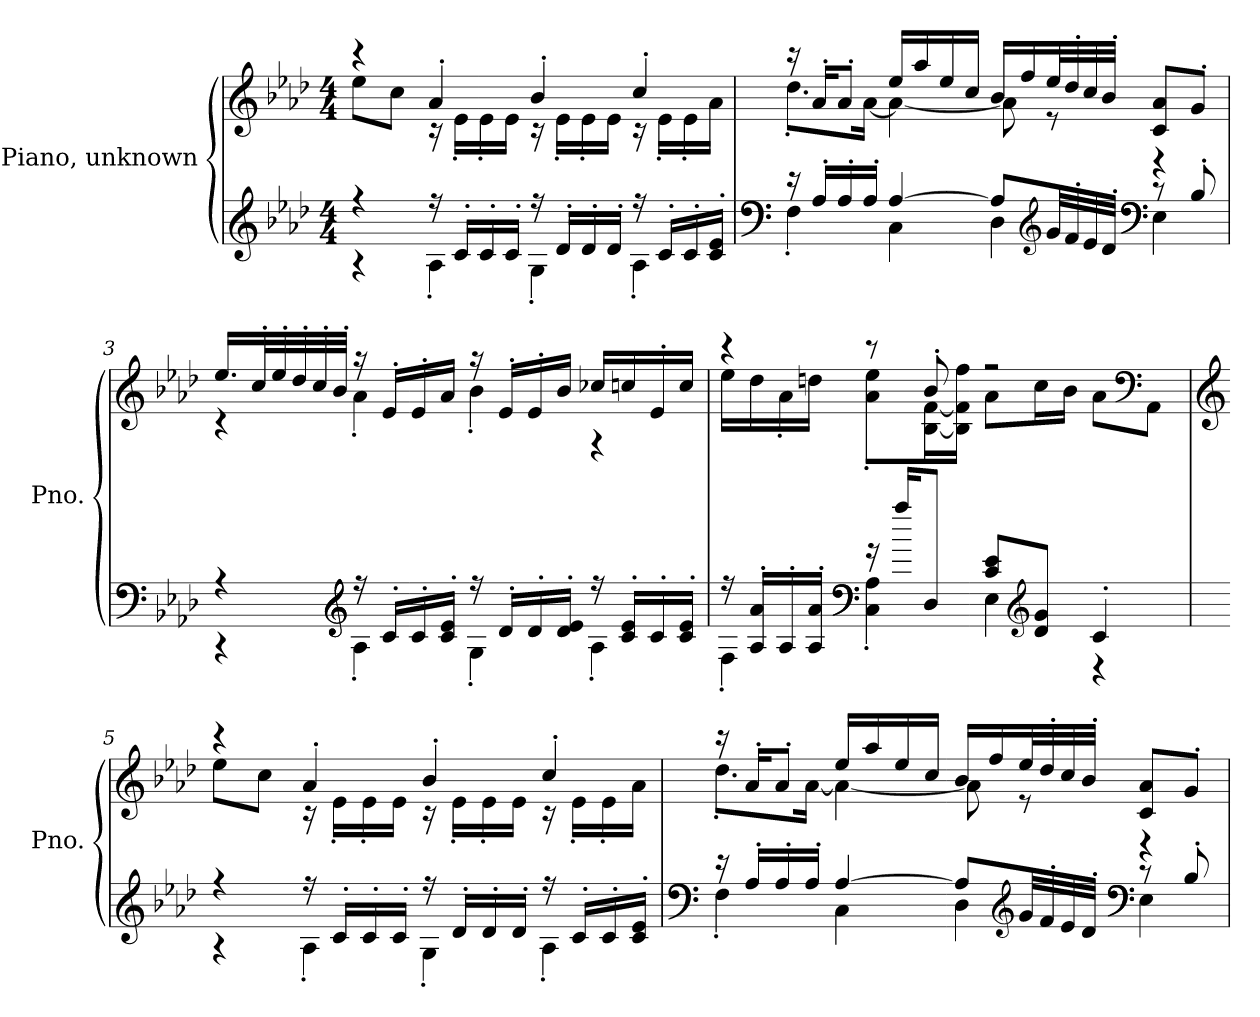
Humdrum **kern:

**kern	**kern
*part1	*part1
*staff2	*staff1
*I"Piano, unknown	*
*I'Pno.	*
*clefG2	*clefG2
*k[b-e-a-d-]	*k[b-e-a-d-]
*M4/4	*M4/4
*MM120	*MM120
=1	=1
*^	*^
4r	4r	4r	8ee-\L
.	.	.	8cc\J
16r	4A-'\	4a-'/	16r
16c'/LL	.	.	16e-'\LL
16c'/	.	.	16e-'\
16c'/JJ	.	.	16e-\JJ
16r	4G'\	4b-'/	16r
16d-'/LL	.	.	16e-'\LL
16d-'/	.	.	16e-'\
16d-'/JJ	.	.	16e-\JJ
16r	4A-'\	4cc'/	16r
16c'/LL	.	.	16e-'\LL
16c'/	.	.	16e-'\
16c/' 16e-/'JJ	.	.	16a-\JJ
=2	=2	=2	=2
*clefF4	*	*	*
16r	4F'\	16r	8.dd-'\L
16A-'/LL	.	16a-'/KL	.
16A-'/	.	8a-'/J	.
16A-'/JJ	.	.	[16a-\Jk
[4A-/	4C\	16ee-/LL	4a-\_
.	.	16aa-/	.
.	.	16ee-/	.
.	.	16cc/JJ	.
8A-/L]	4D-\	16b-/LL	8a-\]
.	.	16ff/	.
*clefG2	*	*	*
32g/LL	.	32ee-/L	8r
32f'/	.	32dd-'/	.
32e-/	.	32cc/	.
32d-'/JJJ	.	32b-'/JJJ	.
*clefF4	*	*	*
8r	4E-\	8c/ 8a-/L	4r
8B-'/	.	8g'/J	.
!!LO:LB:g=z	!!
=3	=3	=3	=3
4r	4r	16.ee-/LL	4r
.	.	32cc'/L	.
.	.	32ee-'/	.
.	.	32dd-'/	.
.	.	32cc'/	.
.	.	32b-'/JJJ	.
*clefG2	*	*	*
16r	4A-'\	16r	4a-'\
16c'/LL	.	16e-'/LL	.
16c'/	.	16e-'/	.
16c/' 16e-/'JJ	.	16a-/JJ	.
16r	4G'\	16r	4b-'\
16d-'/LL	.	16e-'/LL	.
16d-'/	.	16e-'/	.
16d-/' 16e-/'JJ	.	16b-/JJ	.
16r	4A-'\	16cc-X/LL	4r
16c/' 16e-/'LL	.	16ccn/	.
16c'/	.	16e-'/	.
16c/' 16e-/'JJ	.	16cc/JJ	.
=4	=4	=4	=4
16r	4F'\	4r	16ee-\LL
16A-/' 16a-/'LL	.	.	16dd-\
16A-'/	.	.	16a-'\
16A-/' 16a-/'JJ	.	.	16ddn\JJ
*clefF4	*	*	*
16r	4C\' 4A-\'	8r	8a-\' 8ee-\'L
16aa-/KL	.	.	.
8D-/J	.	8b-'/	[16B-\ [16f\L
.	.	.	16B-\] 16f\] 16ff\JJ
8c/ 8e-/L	4E-\	2r	8a-\L
*clefG2	*	*	*
8d-/ 8g/J	.	.	16cc\L
.	.	.	16b-\JJ
4c'/	4r	.	8a-\L
*	*	*clefF4	*
.	.	.	8AA-\J
!!LO:LB:g=z	!!
=5	=5	=5	=5
*	*	*clefG2	*
4r	4r	4r	8ee-\L
.	.	.	8cc\J
16r	4A-'\	4a-'/	16r
16c'/LL	.	.	16e-'\LL
16c'/	.	.	16e-'\
16c'/JJ	.	.	16e-\JJ
16r	4G'\	4b-'/	16r
16d-'/LL	.	.	16e-'\LL
16d-'/	.	.	16e-'\
16d-'/JJ	.	.	16e-\JJ
16r	4A-'\	4cc'/	16r
16c'/LL	.	.	16e-'\LL
16c'/	.	.	16e-'\
16c/' 16e-/'JJ	.	.	16a-\JJ
=6	=6	=6	=6
*clefF4	*	*	*
16r	4F'\	16r	8.dd-'\L
16A-'/LL	.	16a-'/KL	.
16A-'/	.	8a-'/J	.
16A-'/JJ	.	.	[16a-\Jk
[4A-/	4C\	16ee-/LL	4a-\_
.	.	16aa-/	.
.	.	16ee-/	.
.	.	16cc/JJ	.
8A-/L]	4D-\	16b-/LL	8a-\]
.	.	16ff/	.
*clefG2	*	*	*
32g/LL	.	32ee-/L	8r
32f'/	.	32dd-'/	.
32e-/	.	32cc/	.
32d-'/JJJ	.	32b-'/JJJ	.
*clefF4	*	*	*
8r	4E-\	8c/ 8a-/L	4r
8B-'/	.	8g'/J	.
*v	*v	*	*
*	*v	*v
=	=
*-	*-
